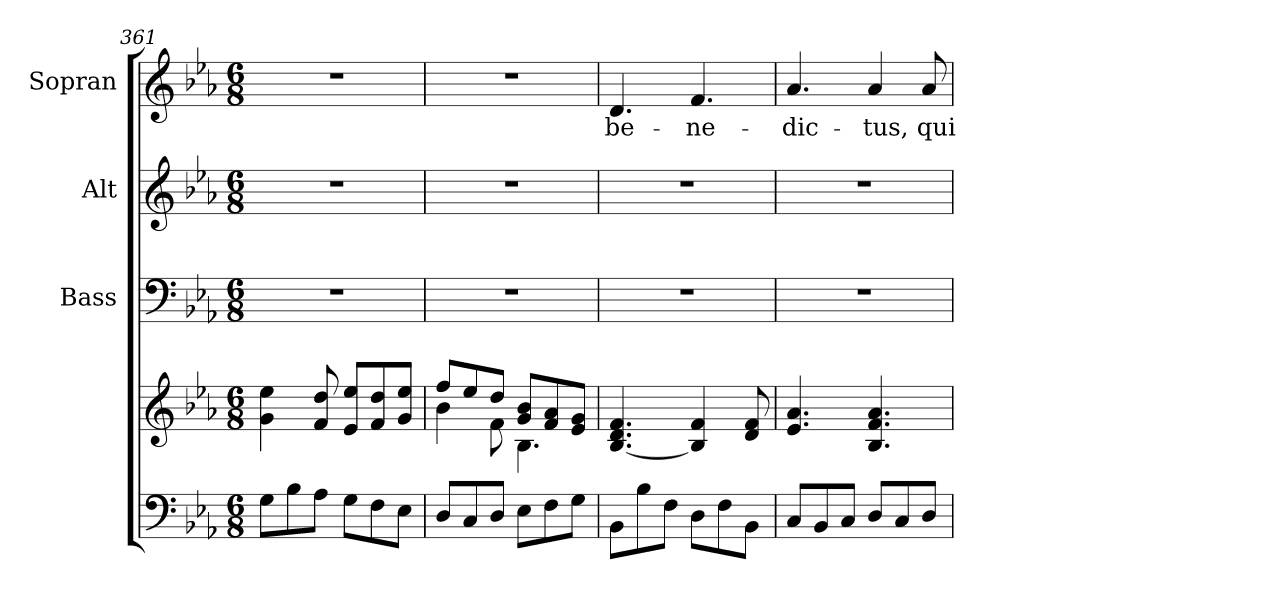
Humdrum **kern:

**kern	**kern	**kern	**kern	**kern	**text
*part4	*part4	*part3	*part2	*part1	*part1
*staff5	*staff4	*staff3	*staff2	*staff1	*staff1
*	*	*I"Bass	*I"Alt	*I"Sopran	*
*	*	*I'B.	*I'A.	*I'S.	*
*clefF4	*clefG2	*clefF4	*clefG2	*clefG2	*
*k[b-e-a-]	*k[b-e-a-]	*k[b-e-a-]	*k[b-e-a-]	*k[b-e-a-]	*
*E-:	*E-:	*E-:	*E-:	*E-:	*
*M6/8	*M6/8	*M6/8	*M6/8	*M6/8	*
=361	=361	=361	=361	=361	=361
8G\L	4g\ 4ee-\	2.r	2.r	2.r	.
8B-\	.	.	.	.	.
8A-\J	8f/ 8dd/	.	.	.	.
8G\L	8e-/ 8ee-/L	.	.	.	.
8F\	8f/ 8dd/	.	.	.	.
8E-\J	8g/ 8ee-/J	.	.	.	.
=362	=362	=362	=362	=362	=362
*	*^	*	*	*	*
8D/L	8ff/L	4b-\	2.r	2.r	2.r	.
8C/	8ee-/	.	.	.	.	.
8D/J	8dd/J	8f\	.	.	.	.
8E-\L	8g/ 8b-/L	4.B-\	.	.	.	.
8F\	8f/ 8a-/	.	.	.	.	.
8G\J	8e-/ 8g/J	.	.	.	.	.
*	*v	*v	*	*	*	*
=363	=363	=363	=363	=363	=363
!	!	!	!	!	!LO:LY:b
8BB-\L	[4.B-/ 4.d/ 4.f/	2.r	2.r	4.d/	be-
8B-\	.	.	.	.	.
8F\J	.	.	.	.	.
!	!	!	!	!	!LO:LY:b
8D\L	4B-/] 4f/	.	.	4.f/	-ne-
8F\	.	.	.	.	.
8BB-\J	8d/ 8f/	.	.	.	.
=364	=364	=364	=364	=364	=364
!	!	!	!	!	!LO:LY:b
8C/L	4.e-/ 4.a-/	2.r	2.r	4.a-/	-dic-
8BB-/	.	.	.	.	.
8C/J	.	.	.	.	.
!	!	!	!	!	!LO:LY:b
8D/L	4.B-/ 4.f/ 4.a-/	.	.	4a-/	-tus,
8C/	.	.	.	.	.
!	!	!	!	!	!LO:LY:b
8D/J	.	.	.	8a-/	qui
=	=	=	=	=	=
*-	*-	*-	*-	*-	*-
